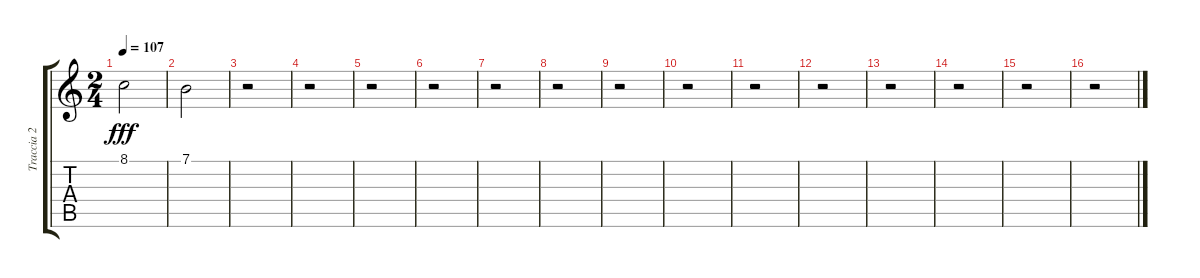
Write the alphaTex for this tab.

\track ("Traccia 2" "Traccia 2") {instrument trumpet}
\staff {score tabs}
\tuning (E4 B3 G3 D3 A2 E2) {hide}
\ts (2 4)
\tempo 107
\clef g2
\ks c
8.1.2{dy fff} |
7.1.2 |
r.2 |
r.2 |
r.2 |
r.2 |
r.2 |
r.2 |
r.2 |
r.2 |
r.2 |
r.2 |
r.2 |
r.2 |
r.2 |
r.2
